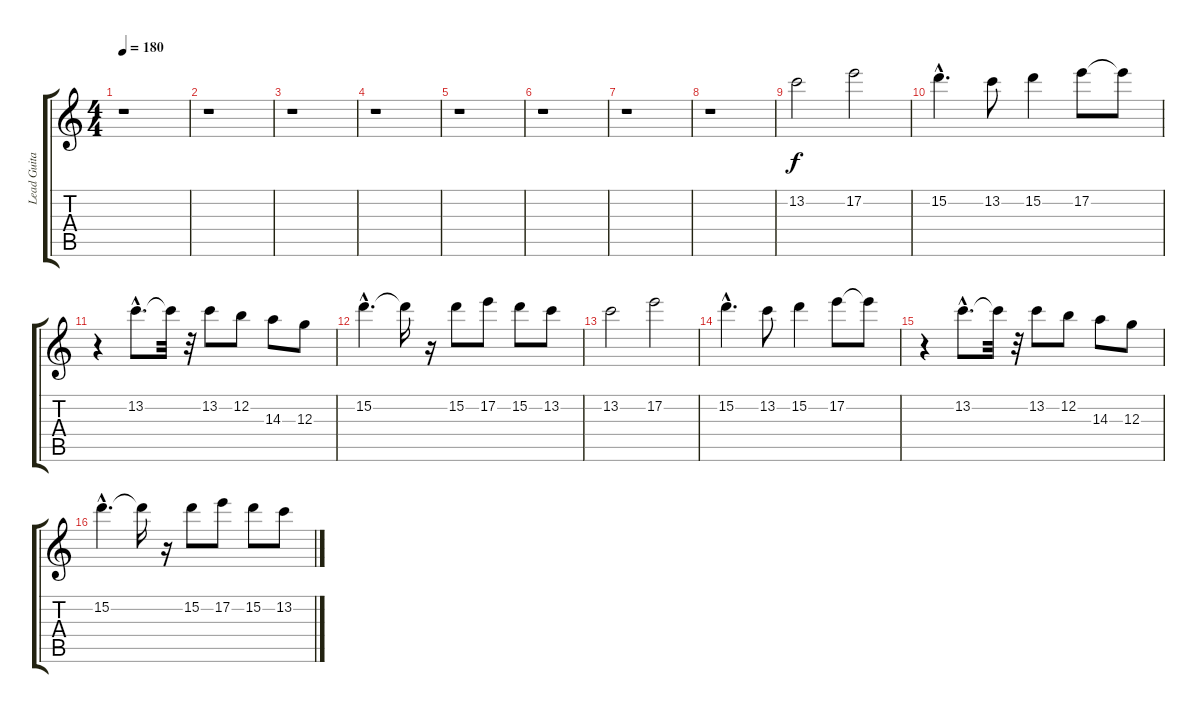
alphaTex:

\track ("Lead Guitar" "Lead Guita") {instrument distortionguitar}
\staff {score tabs}
\tuning (E4 B3 G3 D3 A2 E2) {hide}
\ts (4 4)
\tempo 180
\clef g2
\ks c
r.1{dy f} |
r.1 |
r.1 |
r.1 |
r.1 |
r.1 |
r.1 |
r.1 |
13.2.2 17.2.2 |
15.2{hac}.4{d} 13.2.8 15.2.4 17.2.8 17.2{t}.8 |
r.4 13.2{hac}.8{d} 13.2{t}.32 r.32 13.2.8 12.2.8 14.3.8 12.3.8 |
15.2{hac}.4{d} 15.2{t}.16 r.16 15.2.8 17.2.8 15.2.8 13.2.8 |
13.2.2 17.2.2 |
15.2{hac}.4{d} 13.2.8 15.2.4 17.2.8 17.2{t}.8 |
r.4 13.2{hac}.8{d} 13.2{t}.32 r.32 13.2.8 12.2.8 14.3.8 12.3.8 |
15.2{hac}.4{d} 15.2{t}.16 r.16 15.2.8 17.2.8 15.2.8 13.2.8
